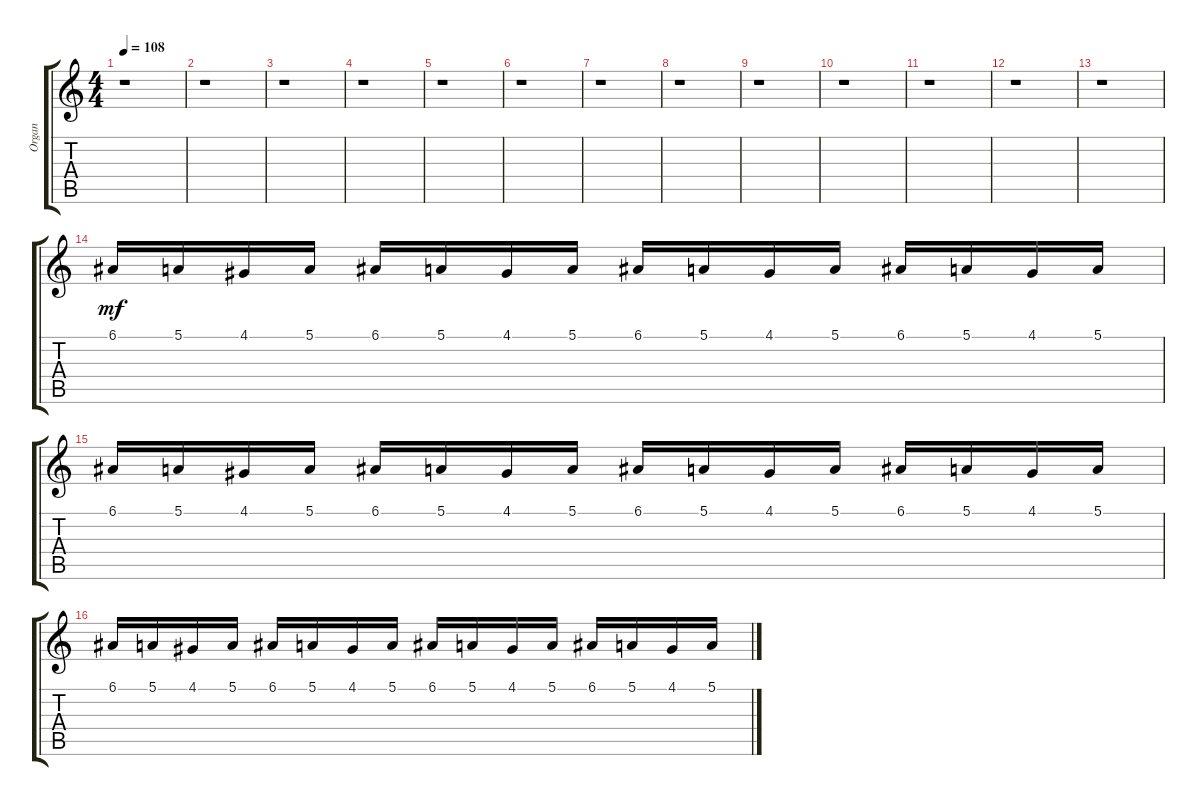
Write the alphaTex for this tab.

\track ("Organ" "Organ") {instrument drawbarorgan}
\staff {score tabs}
\tuning (E4 B3 G3 D3 A2 E2) {hide}
\ts (4 4)
\tempo 108
\clef g2
\ks c
r.1{dy mf instrument drawbarorgan} |
r.1 |
r.1 |
r.1 |
r.1 |
r.1 |
r.1 |
r.1 |
r.1 |
r.1 |
r.1 |
r.1 |
r.1 |
6.1.16 5.1.16 4.1.16 5.1.16 6.1.16 5.1.16 4.1.16 5.1.16 6.1.16 5.1.16 4.1.16 5.1.16 6.1.16 5.1.16 4.1.16 5.1.16 |
6.1.16 5.1.16 4.1.16 5.1.16 6.1.16 5.1.16 4.1.16 5.1.16 6.1.16 5.1.16 4.1.16 5.1.16 6.1.16 5.1.16 4.1.16 5.1.16 |
6.1.16 5.1.16 4.1.16 5.1.16 6.1.16 5.1.16 4.1.16 5.1.16 6.1.16 5.1.16 4.1.16 5.1.16 6.1.16 5.1.16 4.1.16 5.1.16
